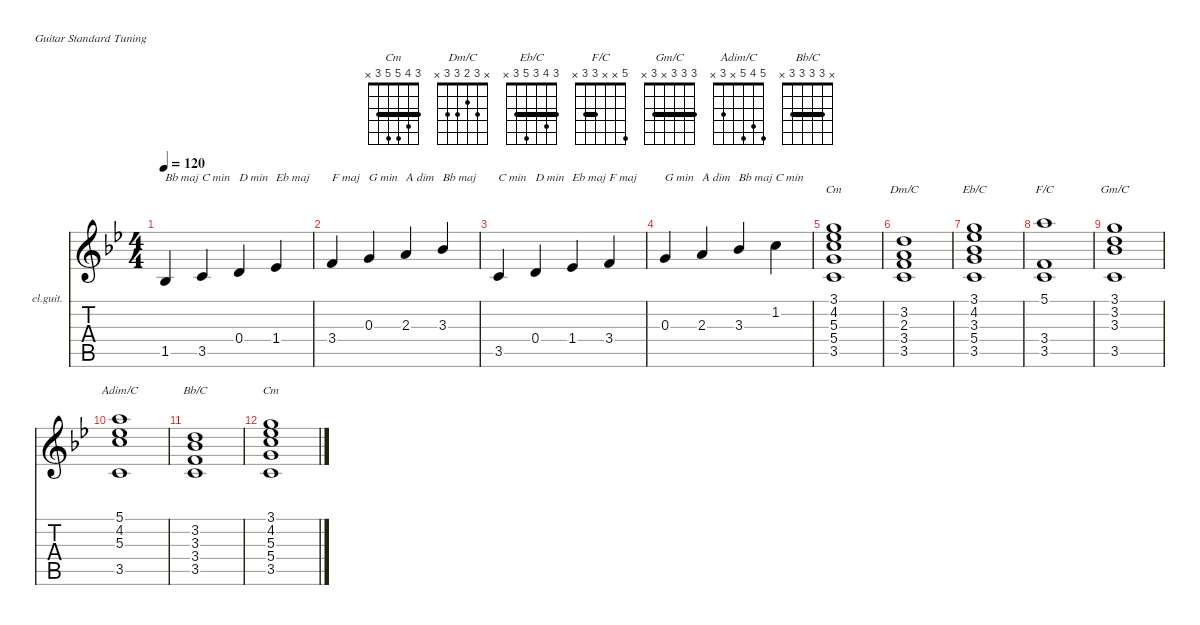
\defaultSystemsLayout 4
\hideDynamics
\bracketExtendMode nobrackets
\firstSystemTrackNameOrientation horizontal
\otherSystemsTrackNameOrientation horizontal
\track ("Electric Guitar (Clean)" "el.guit.") {instrument electricguitarclean}
\staff {score tabs}
\tuning (E4 B3 G3 D3 A2 E2)
\chord ("Cm" 3 4 5 5 3 x) {barre 3}
\chord ("Dm/C" x 3 2 3 3 x)
\chord ("Eb/C" 3 4 3 5 3 x) {barre (3 3)}
\chord ("F/C" 5 x x 3 3 x) {barre 3}
\chord ("Gm/C" 3 3 3 x 3 x) {barre (3 3 3)}
\chord ("Adim/C" 5 4 5 x 3 x)
\chord ("Bb/C" x 3 3 3 3 x) {barre (3 3 3)}
\ts (4 4)
\tempo 120
\clef g2
\ks bb
1.5{acc b}.4{txt "Bb maj" dy mf instrument electricguitarclean beam Up} 3.5{acc forcenatural}.4{txt "C min" beam Up} 0.4{acc forcenatural}.4{txt "D min" beam Up} 1.4{acc b}.4{txt "Eb maj" beam Up} |
3.4{acc forcenatural}.4{txt "F maj" beam Up} 0.3{acc forcenatural}.4{txt "G min" beam Up} 2.3{acc forcenatural}.4{txt "A dim" beam Up} 3.3{acc b}.4{txt "Bb maj" beam Up} |
3.5{acc forcenatural}.4{txt "C min" beam Up} 0.4{acc forcenatural}.4{txt "D min" beam Up} 1.4{acc b}.4{txt "Eb maj" beam Up} 3.4{acc forcenatural}.4{txt "F maj" beam Up} |
0.3{acc forcenatural}.4{txt "G min" beam Up} 2.3{acc forcenatural}.4{txt "A dim" beam Up} 3.3{acc b}.4{txt "Bb maj" beam Up} 1.2{acc forcenatural}.4{txt "C min" beam Down} |
(3.5{acc forcenatural} 5.4{acc forcenatural} 5.3{acc forcenatural} 4.2{acc b} 3.1{acc forcenatural}).1{ch "Cm" beam Up} |
(3.5{acc forcenatural} 3.4{acc forcenatural} 2.3{acc forcenatural} 3.2{acc forcenatural}).1{ch "Dm/C" beam Up} |
(3.5{acc forcenatural} 5.4{acc forcenatural} 3.3{acc b} 4.2{acc b} 3.1{acc forcenatural}).1{ch "Eb/C" beam Up} |
(3.5{acc forcenatural} 3.4{acc forcenatural} 5.1{acc forcenatural}).1{ch "F/C" beam Up} |
(3.5{acc forcenatural} 3.3{acc b} 3.2{acc forcenatural} 3.1{acc forcenatural}).1{ch "Gm/C" beam Up} |
(3.5{acc forcenatural} 5.3{acc forcenatural} 4.2{acc b} 5.1{acc forcenatural}).1{ch "Adim/C" beam Down} |
(3.5{acc forcenatural} 3.4{acc forcenatural} 3.3{acc b} 3.2{acc forcenatural}).1{ch "Bb/C" beam Up} |
(3.5{acc forcenatural} 5.4{acc forcenatural} 5.3{acc forcenatural} 4.2{acc b} 3.1{acc forcenatural}).1{ch "Cm" beam Up}
